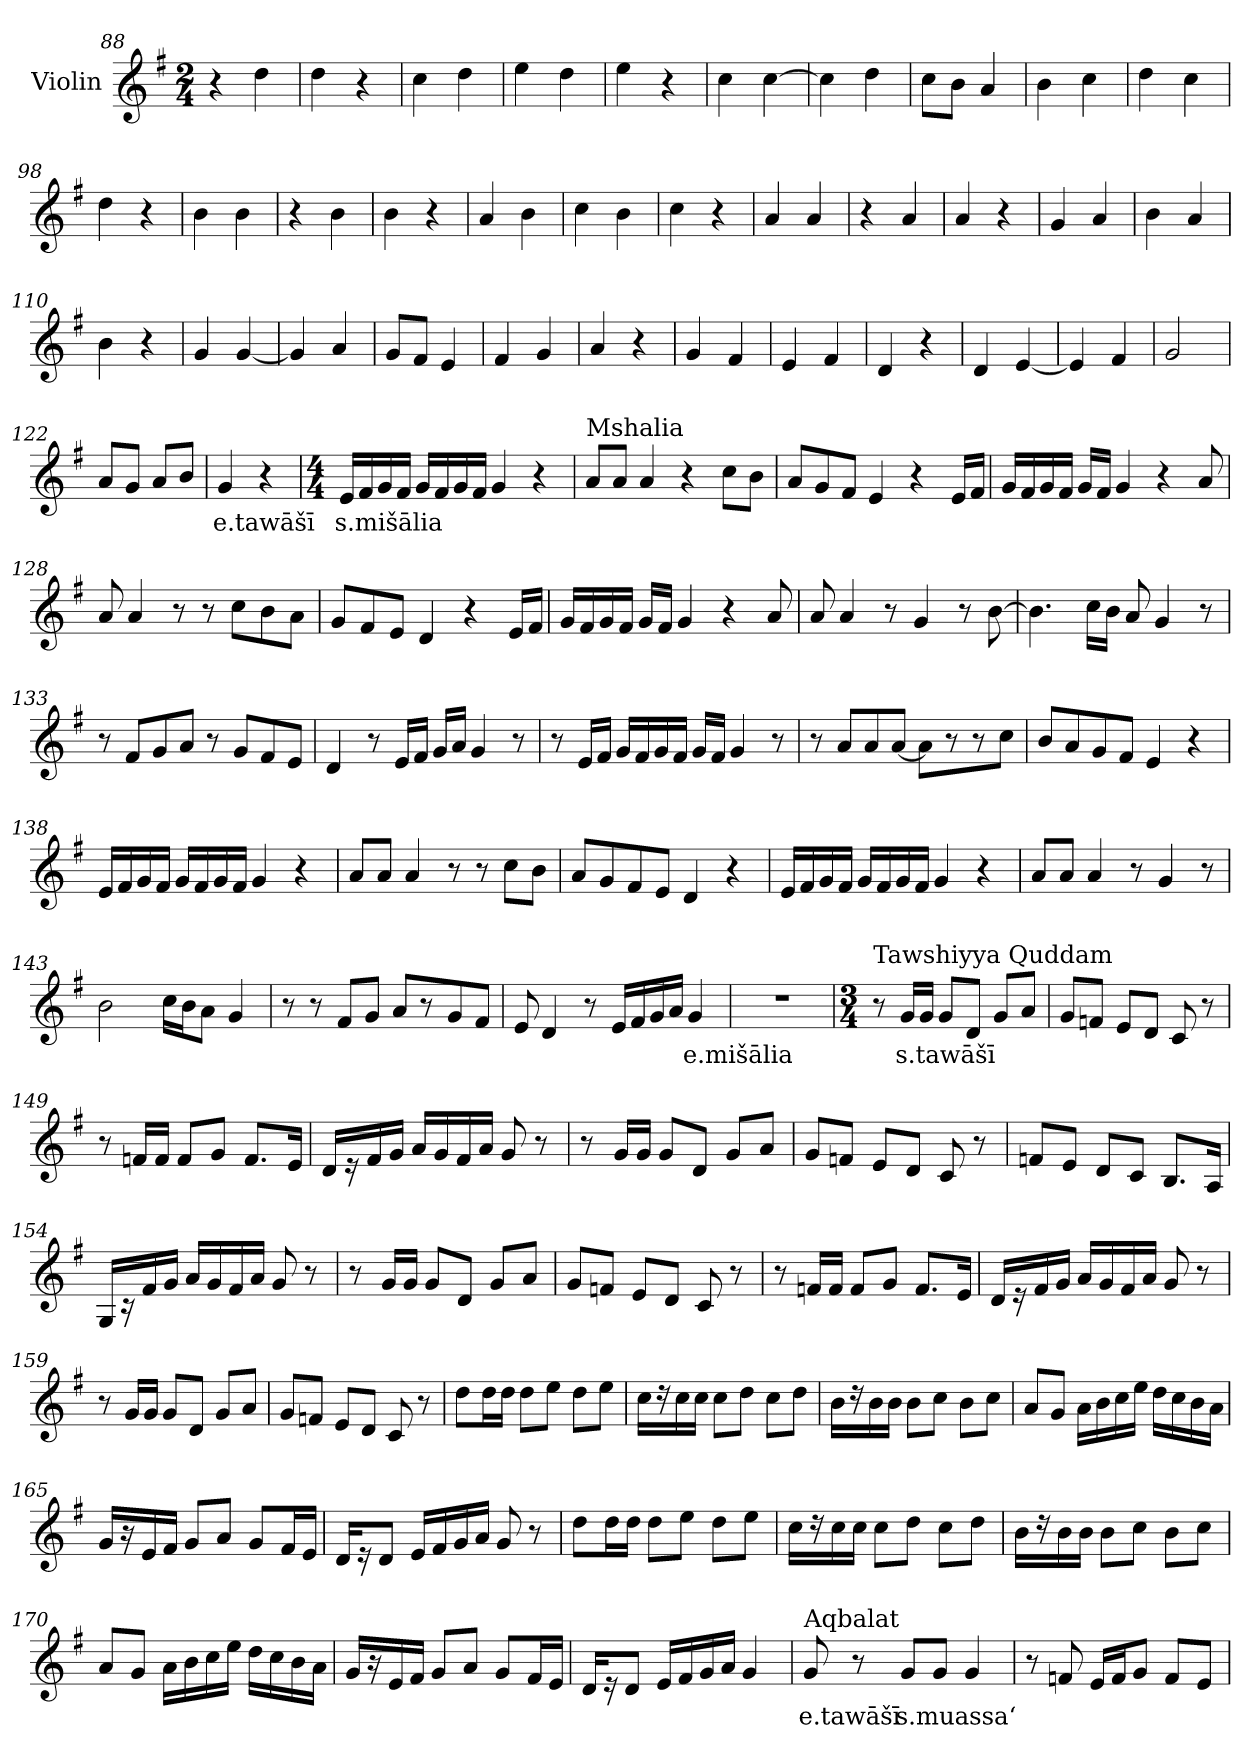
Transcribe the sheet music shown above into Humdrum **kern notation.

**kern	**text
*part1	*part1
*staff1	*staff1
*I"Violin	*
*clefG2	*
*k[f#]	*
*G:	*
*M2/4	*
=88	=88
4r	.
4dd\	.
=89	=89
4dd\	.
4r	.
!!LO:LB:g=z
=90	=90
4cc\	.
4dd\	.
=91	=91
4ee\	.
4dd\	.
=92	=92
4ee\	.
4r	.
=93	=93
4cc\	.
[4cc\	.
=94	=94
4cc\]	.
4dd\	.
=95	=95
8cc\L	.
8b\J	.
4a/	.
=96	=96
4b\	.
4cc\	.
=97	=97
4dd\	.
4cc\	.
=98	=98
4dd\	.
4r	.
=99	=99
4b\	.
4b\	.
!!LO:LB:g=z
=100	=100
4r	.
4b\	.
=101	=101
4b\	.
4r	.
=102	=102
4a/	.
4b\	.
=103	=103
4cc\	.
4b\	.
=104	=104
4cc\	.
4r	.
=105	=105
4a/	.
4a/	.
=106	=106
4r	.
4a/	.
=107	=107
4a/	.
4r	.
=108	=108
4g/	.
4a/	.
=109	=109
4b\	.
4a/	.
!!LO:LB:g=z
=110	=110
4b\	.
4r	.
=111	=111
4g/	.
[4g/	.
=112	=112
4g/]	.
4a/	.
=113	=113
8g/L	.
8f#/J	.
4e/	.
=114	=114
4f#/	.
4g/	.
=115	=115
4a/	.
4r	.
=116	=116
4g/	.
4f#/	.
=117	=117
4e/	.
4f#/	.
=118	=118
4d/	.
4r	.
=119	=119
4d/	.
[4e/	.
!!LO:LB:g=z
=120	=120
4e/]	.
4f#/	.
=121	=121
2g/	.
=122	=122
8a/L	.
8g/J	.
8a/L	.
8b/J	.
=123	=123
!	!LO:LY:b
4g/	e.tawāšī
4r	.
=124	=124
*M4/4	*
*MM90	*
!	!LO:LY:b
16e/LL	s.mišālia
16f#/	.
16g/	.
16f#/JJ	.
16g/LL	.
16f#/	.
16g/	.
16f#/JJ	.
4g/	.
4r	.
=125	=125
!LO:TX:a:t=Mshalia	!
8a/L	.
8a/J	.
4a/	.
4r	.
8cc\L	.
8b\J	.
!!LO:LB:g=z
=126	=126
8a/L	.
8g/	.
8f#/J	.
4e/	.
4r	.
16e/LL	.
16f#/JJ	.
=127	=127
16g/LL	.
16f#/	.
16g/	.
16f#/JJ	.
16g/LL	.
16f#/JJ	.
4g/	.
4r	.
8a/	.
=128	=128
8a/	.
4a/	.
8r	.
8r	.
8cc\L	.
8b\	.
8a\J	.
=129	=129
8g/L	.
8f#/	.
8e/J	.
4d/	.
4r	.
16e/LL	.
16f#/JJ	.
!!LO:LB:g=z
=130	=130
16g/LL	.
16f#/	.
16g/	.
16f#/JJ	.
16g/LL	.
16f#/JJ	.
4g/	.
4r	.
8a/	.
=131	=131
8a/	.
4a/	.
8r	.
4g/	.
8r	.
[8b\	.
=132	=132
4.b\]	.
16cc\LL	.
16b\JJ	.
8a/	.
4g/	.
8r	.
=133	=133
8r	.
8f#/L	.
8g/	.
8a/J	.
8r	.
8g/L	.
8f#/	.
8e/J	.
!!LO:LB:g=z
=134	=134
4d/	.
8r	.
16e/LL	.
16f#/JJ	.
16g/LL	.
16a/JJ	.
4g/	.
8r	.
=135	=135
8r	.
16e/LL	.
16f#/JJ	.
16g/LL	.
16f#/	.
16g/	.
16f#/JJ	.
16g/LL	.
16f#/JJ	.
4g/	.
8r	.
=136	=136
8r	.
8a/L	.
8a/	.
[8a/J	.
8a\L]	.
8r	.
8r	.
8cc\J	.
=137	=137
8b/L	.
8a/	.
8g/	.
8f#/J	.
4e/	.
4r	.
!!LO:PB:g=z
=138	=138
16e/LL	.
16f#/	.
16g/	.
16f#/JJ	.
16g/LL	.
16f#/	.
16g/	.
16f#/JJ	.
4g/	.
4r	.
=139	=139
8a/L	.
8a/J	.
4a/	.
8r	.
8r	.
8cc\L	.
8b\J	.
=140	=140
8a/L	.
8g/	.
8f#/	.
8e/J	.
4d/	.
4r	.
=141	=141
16e/LL	.
16f#/	.
16g/	.
16f#/JJ	.
16g/LL	.
16f#/	.
16g/	.
16f#/JJ	.
4g/	.
4r	.
!!LO:LB:g=z
=142	=142
8a/L	.
8a/J	.
4a/	.
8r	.
4g/	.
8r	.
=143	=143
2b\	.
16cc\LL	.
16b\J	.
8a\J	.
4g/	.
=144	=144
8r	.
8r	.
8f#/L	.
8g/J	.
8a/L	.
8r	.
8g/	.
8f#/J	.
=145	=145
8e/	.
4d/	.
8r	.
16e/LL	.
16f#/	.
16g/	.
16a/JJ	.
!	!LO:LY:b
4g/	e.mišālia
=146	=146
1r	.
!!LO:LB:g=z
=147	=147
*M3/4	*
!LO:TX:a:t=Tawshiyya Quddam	!
8r	.
!	!LO:LY:b
16g/LL	s.tawāšī
16g/JJ	.
8g/L	.
8d/J	.
8g/L	.
8a/J	.
=148	=148
8g/L	.
8fn/J	.
8e/L	.
8d/J	.
8c/	.
8r	.
=149	=149
8r	.
16fn/LL	.
16f/JJ	.
8f/L	.
8g/J	.
8.f/L	.
16e/Jk	.
=150	=150
16d/LL	.
16r	.
16f#/	.
16g/JJ	.
16a/LL	.
16g/	.
16f#/	.
16a/JJ	.
8g/	.
8r	.
=151	=151
8r	.
16g/LL	.
16g/JJ	.
8g/L	.
8d/J	.
8g/L	.
8a/J	.
!!LO:LB:g=z
=152	=152
8g/L	.
8fn/J	.
8e/L	.
8d/J	.
8c/	.
8r	.
=153	=153
8fn/L	.
8e/J	.
8d/L	.
8c/J	.
8.B/L	.
16A/Jk	.
=154	=154
16G/LL	.
16r	.
16f#/	.
16g/JJ	.
16a/LL	.
16g/	.
16f#/	.
16a/JJ	.
8g/	.
8r	.
=155	=155
8r	.
16g/LL	.
16g/JJ	.
8g/L	.
8d/J	.
8g/L	.
8a/J	.
=156	=156
8g/L	.
8fn/J	.
8e/L	.
8d/J	.
8c/	.
8r	.
!!LO:LB:g=z
=157	=157
8r	.
16fn/LL	.
16f/JJ	.
8f/L	.
8g/J	.
8.f/L	.
16e/Jk	.
=158	=158
16d/LL	.
16r	.
16f#/	.
16g/JJ	.
16a/LL	.
16g/	.
16f#/	.
16a/JJ	.
8g/	.
8r	.
=159	=159
8r	.
16g/LL	.
16g/JJ	.
8g/L	.
8d/J	.
8g/L	.
8a/J	.
=160	=160
8g/L	.
8fn/J	.
8e/L	.
8d/J	.
8c/	.
8r	.
=161	=161
8dd\L	.
16dd\L	.
16dd\JJ	.
8dd\L	.
8ee\J	.
8dd\L	.
8ee\J	.
!!LO:LB:g=z
=162	=162
16cc\LL	.
16r	.
16cc\	.
16cc\JJ	.
8cc\L	.
8dd\J	.
8cc\L	.
8dd\J	.
=163	=163
16b\LL	.
16r	.
16b\	.
16b\JJ	.
8b\L	.
8cc\J	.
8b\L	.
8cc\J	.
=164	=164
8a/L	.
8g/J	.
16a\LL	.
16b\	.
16cc\	.
16ee\JJ	.
16dd\LL	.
16cc\	.
16b\	.
16a\JJ	.
=165	=165
16g/LL	.
16r	.
16e/	.
16f#/JJ	.
8g/L	.
8a/J	.
8g/L	.
16f#/L	.
16e/JJ	.
!!LO:LB:g=z
=166	=166
16d/KL	.
16r	.
8d/J	.
16e/LL	.
16f#/	.
16g/	.
16a/JJ	.
8g/	.
8r	.
=167	=167
8dd\L	.
16dd\L	.
16dd\JJ	.
8dd\L	.
8ee\J	.
8dd\L	.
8ee\J	.
=168	=168
16cc\LL	.
16r	.
16cc\	.
16cc\JJ	.
8cc\L	.
8dd\J	.
8cc\L	.
8dd\J	.
=169	=169
16b\LL	.
16r	.
16b\	.
16b\JJ	.
8b\L	.
8cc\J	.
8b\L	.
8cc\J	.
=170	=170
8a/L	.
8g/J	.
16a\LL	.
16b\	.
16cc\	.
16ee\JJ	.
16dd\LL	.
16cc\	.
16b\	.
16a\JJ	.
!!LO:LB:g=z
=171	=171
16g/LL	.
16r	.
16e/	.
16f#/JJ	.
8g/L	.
8a/J	.
8g/L	.
16f#/L	.
16e/JJ	.
=172	=172
16d/KL	.
16r	.
8d/J	.
16e/LL	.
16f#/	.
16g/	.
16a/JJ	.
4g/	.
=173	=173
!LO:TX:a:t=Aqbalat	!
!	!LO:LY:b
8g/	e.tawāšī
8r	.
!	!LO:LY:b
8g/L	s.muassa‘
8g/J	.
4g/	.
=174	=174
8r	.
8fn/	.
16e/LL	.
16f/J	.
8g/J	.
8f/L	.
8e/J	.
=	=
*-	*-
